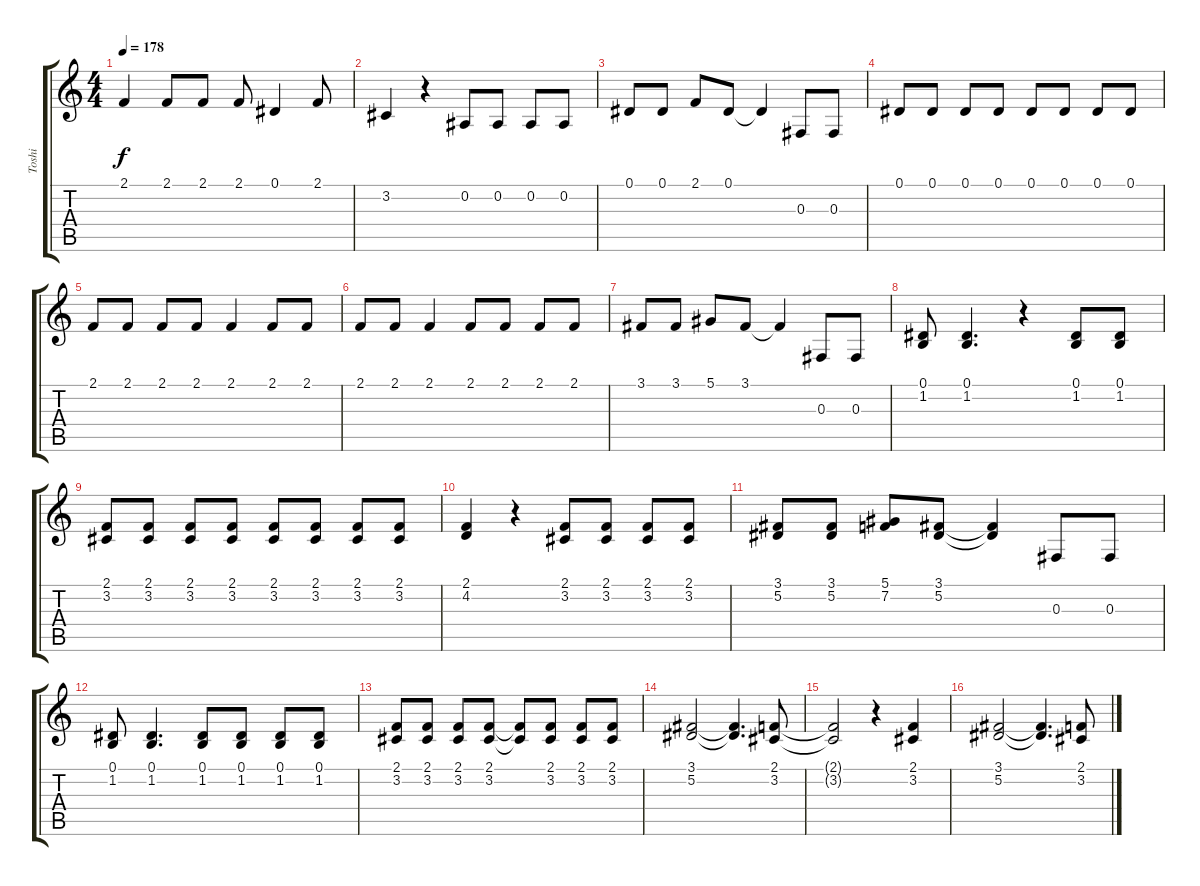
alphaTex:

\track ("Toshi" "Toshi") {instrument trumpet}
\staff {score tabs}
\tuning (Eb4 Bb3 Gb3 Db3 Ab2 Eb2) {hide}
\ts (4 4)
\tempo 178
\clef g2
\ks c
2.1.4{dy f} 2.1.8 2.1.8 2.1.8 0.1.4 2.1.8 |
3.2.4 r.4 0.2.8 0.2.8 0.2.8 0.2.8 |
0.1.8 0.1.8 2.1.8 0.1.8 0.1{t}.4 0.3.8 0.3.8 |
0.1.8 0.1.8 0.1.8 0.1.8 0.1.8 0.1.8 0.1.8 0.1.8 |
2.1.8 2.1.8 2.1.8 2.1.8 2.1.4 2.1.8 2.1.8 |
2.1.8 2.1.8 2.1.4 2.1.8 2.1.8 2.1.8 2.1.8 |
3.1.8 3.1.8 5.1.8 3.1.8 3.1{t}.4 0.3.8 0.3.8 |
(0.1 1.2).8 (0.1 1.2).4{d} r.4 (0.1 1.2).8 (0.1 1.2).8 |
(2.1 3.2).8 (2.1 3.2).8 (2.1 3.2).8 (2.1 3.2).8 (2.1 3.2).8 (2.1 3.2).8 (2.1 3.2).8 (2.1 3.2).8 |
(2.1 4.2).4 r.4 (2.1 3.2).8 (2.1 3.2).8 (2.1 3.2).8 (2.1 3.2).8 |
(3.1 5.2).8 (3.1 5.2).8 (5.1 7.2).8 (3.1 5.2).8 (3.1{t} 5.2{t}).4 0.3.8 0.3.8 |
(0.1 1.2).8 (0.1 1.2).4{d} (0.1 1.2).8 (0.1 1.2).8 (0.1 1.2).8 (0.1 1.2).8 |
(2.1 3.2).8 (2.1 3.2).8 (2.1 3.2).8 (2.1 3.2).8 (2.1{t} 3.2{t}).8 (2.1 3.2).8 (2.1 3.2).8 (2.1 3.2).8 |
(3.1 5.2).2 (3.1{t} 5.2{t}).4{d} (2.1 3.2).8 |
(2.1{t} 3.2{t}).2 r.4 (2.1 3.2).4 |
(3.1 5.2).2 (3.1{t} 5.2{t}).4{d} (2.1 3.2).8
